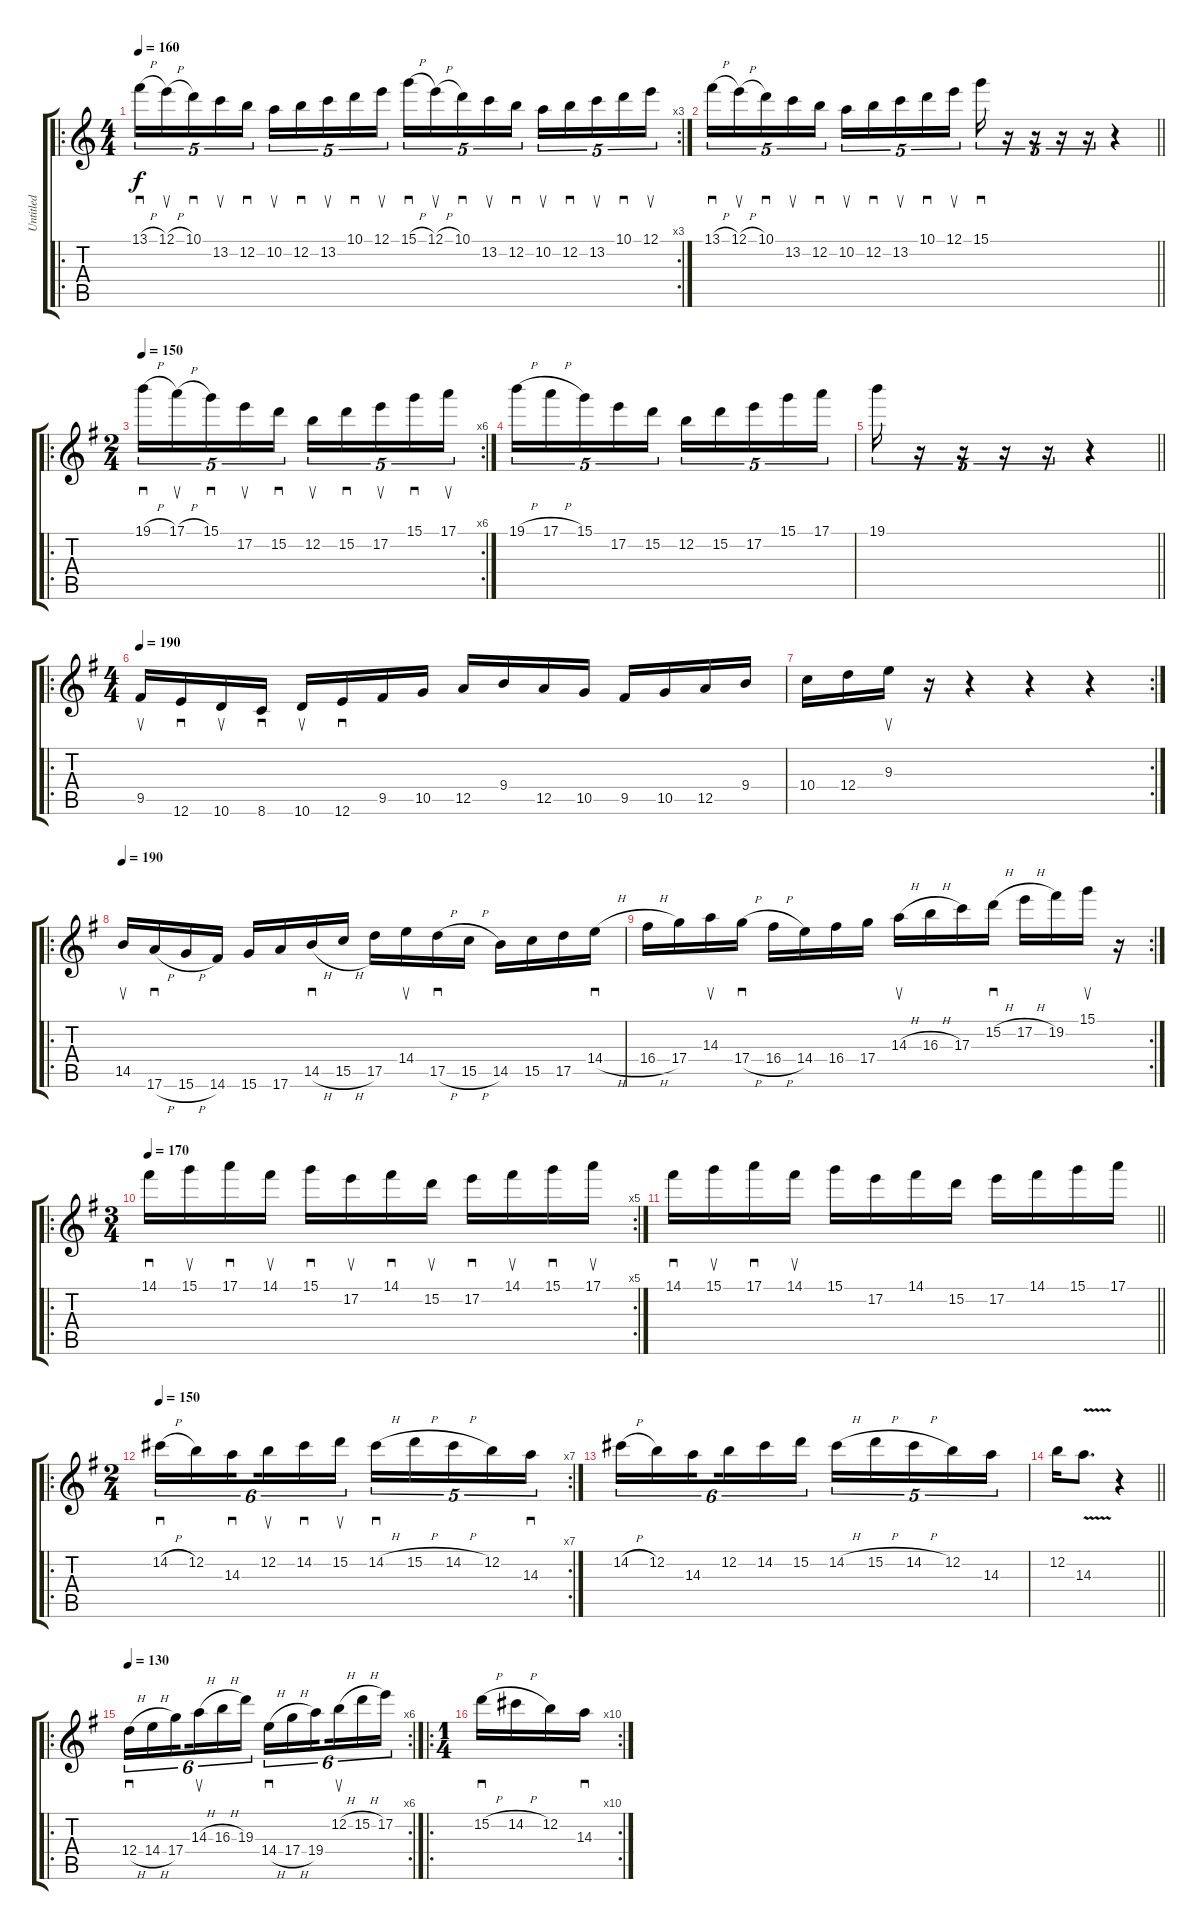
\track ("Untitled" "Untitled") {instrument acousticguitarnylon}
\staff {score tabs}
\tuning (E4 B3 G3 D3 A2 E2) {hide}
\ro
\rc 3
\ts (4 4)
\tempo 160
\clef g2
\ks c
13.1{h}.16{sd tu (5 4) dy f instrument acousticguitarnylon} 12.1{h}.16{su tu (5 4)} 10.1.16{sd tu (5 4)} 13.2.16{su tu (5 4)} 12.2.16{sd tu (5 4)} 10.2.16{su tu (5 4)} 12.2.16{sd tu (5 4)} 13.2.16{su tu (5 4)} 10.1.16{sd tu (5 4)} 12.1.16{su tu (5 4)} 15.1{h}.16{sd tu (5 4)} 12.1{h}.16{su tu (5 4)} 10.1.16{sd tu (5 4)} 13.2.16{su tu (5 4)} 12.2.16{sd tu (5 4)} 10.2.16{su tu (5 4)} 12.2.16{sd tu (5 4)} 13.2.16{su tu (5 4)} 10.1.16{sd tu (5 4)} 12.1.16{su tu (5 4)} |
\barLineRight lightlight
13.1{h}.16{sd tu (5 4)} 12.1{h}.16{su tu (5 4)} 10.1.16{sd tu (5 4)} 13.2.16{su tu (5 4)} 12.2.16{sd tu (5 4)} 10.2.16{su tu (5 4)} 12.2.16{sd tu (5 4)} 13.2.16{su tu (5 4)} 10.1.16{sd tu (5 4)} 12.1.16{su tu (5 4)} 15.1.16{sd tu (5 4)} r.16{tu (5 4)} r.16{tu (5 4)} r.16{tu (5 4)} r.16{tu (5 4)} r.4 |
\ro
\rc 6
\ts (2 4)
\tempo 150
\ks g
19.1{h}.16{sd tu (5 4)} 17.1{h}.16{su tu (5 4)} 15.1.16{sd tu (5 4)} 17.2.16{su tu (5 4)} 15.2.16{sd tu (5 4)} 12.2.16{su tu (5 4)} 15.2.16{sd tu (5 4)} 17.2.16{su tu (5 4)} 15.1.16{sd tu (5 4)} 17.1.16{su tu (5 4)} |
19.1{h}.16{tu (5 4)} 17.1{h}.16{tu (5 4)} 15.1.16{tu (5 4)} 17.2.16{tu (5 4)} 15.2.16{tu (5 4)} 12.2.16{tu (5 4)} 15.2.16{tu (5 4)} 17.2.16{tu (5 4)} 15.1.16{tu (5 4)} 17.1.16{tu (5 4)} |
\barLineRight lightlight
19.1.16{tu (5 4)} r.16{tu (5 4)} r.16{tu (5 4)} r.16{tu (5 4)} r.16{tu (5 4)} r.4 |
\ro
\ts (4 4)
\tempo 190
9.5.16{su} 12.6.16{sd} 10.6.16{su} 8.6.16{sd} 10.6.16{su} 12.6.16{sd} 9.5.16 10.5.16 12.5.16 9.4.16 12.5.16 10.5.16 9.5.16 10.5.16 12.5.16 9.4.16 |
\rc 2
10.4.16 12.4.16 9.3.16{su} r.16 r.4 r.4 r.4 |
\ro
\tempo 190
14.5.16{su} 17.6{h}.16{sd} 15.6{h}.16 14.6.16 15.6.16 17.6.16 14.5{h}.16{sd} 15.5{h}.16 17.5.16 14.4.16{su} 17.5{h}.16{sd} 15.5{h}.16 14.5.16 15.5.16 17.5.16 14.4{h}.16{sd} |
\rc 2
16.4{h}.16 17.4.16 14.3.16{su} 17.4{h}.16{sd} 16.4{h}.16 14.4.16 16.4.16 17.4.16 14.3{h}.16{su} 16.3{h}.16 17.3.16 15.2{h}.16{sd} 17.2{h}.16 19.2.16 15.1.16{su} r.16 |
\ro
\rc 5
\ts (3 4)
\tempo 170
14.1.16{sd} 15.1.16{su} 17.1.16{sd} 14.1.16{su} 15.1.16{sd} 17.2.16{su} 14.1.16{sd} 15.2.16{su} 17.2.16{sd} 14.1.16{su} 15.1.16{sd} 17.1.16{su} |
\barLineRight lightlight
14.1.16{sd} 15.1.16{su} 17.1.16{sd} 14.1.16{su} 15.1.16 17.2.16 14.1.16 15.2.16 17.2.16 14.1.16 15.1.16 17.1.16 |
\ro
\rc 7
\ts (2 4)
\tempo 150
14.2{h}.16{sd tu (6 4)} 12.2.16{tu (6 4)} 14.3.16{sd tu (6 4) beam splitsecondary} 12.2.16{su tu (6 4)} 14.2.16{sd tu (6 4)} 15.2.16{su tu (6 4)} 14.2{h}.16{sd tu (5 4)} 15.2{h}.16{tu (5 4)} 14.2{h}.16{tu (5 4)} 12.2.16{tu (5 4)} 14.3.16{sd tu (5 4)} |
14.2{h}.16{tu (6 4)} 12.2.16{tu (6 4)} 14.3.16{tu (6 4) beam splitsecondary} 12.2.16{tu (6 4)} 14.2.16{tu (6 4)} 15.2.16{tu (6 4)} 14.2{h}.16{tu (5 4)} 15.2{h}.16{tu (5 4)} 14.2{h}.16{tu (5 4)} 12.2.16{tu (5 4)} 14.3.16{tu (5 4)} |
\barLineRight lightlight
12.2.16 14.3{v}.8{d} r.4 |
\ro
\rc 6
\tempo 130
12.4{h}.16{sd tu (6 4)} 14.4{h}.16{tu (6 4)} 17.4.16{tu (6 4) beam splitsecondary} 14.3{h}.16{su tu (6 4)} 16.3{h}.16{tu (6 4)} 19.3.16{tu (6 4)} 14.4{h}.16{sd tu (6 4)} 17.4{h}.16{tu (6 4)} 19.4.16{tu (6 4) beam splitsecondary} 12.2{h}.16{su tu (6 4)} 15.2{h}.16{tu (6 4)} 17.2.16{tu (6 4)} |
\ro
\rc 10
\ts (1 4)
15.2{h}.16{sd} 14.2{h}.16 12.2.16 14.3.16{sd}
